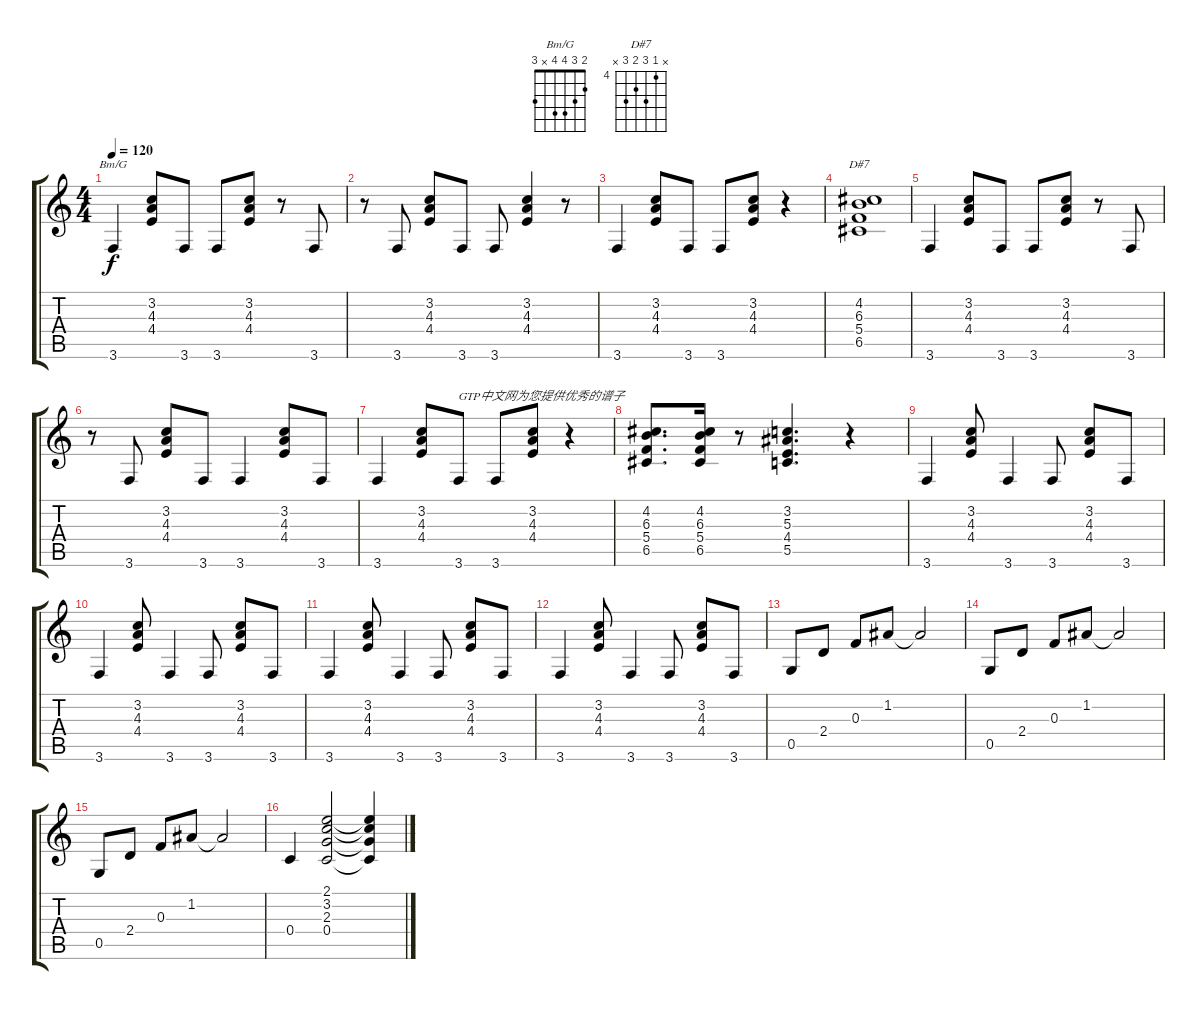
\track "" {instrument acousticguitarnylon}
\staff {score tabs}
\tuning (D4 A3 F3 C3 G2 D2) {hide}
\chord ("Bm/G" 2 3 4 4 x 3)
\chord ("D#7" x 4 6 5 6 x) {firstfret 4}
\ts (4 4)
\tempo 120
\clef g2
\ks c
3.6.4{ch "Bm/G" dy f instrument acousticguitarnylon} (3.2 4.3 4.4).8 3.6.8 3.6.8 (3.2 4.3 4.4).8 r.8 3.6.8 |
r.8 3.6.8 (3.2 4.3 4.4).8 3.6.8 3.6.8 (3.2 4.3 4.4).4 r.8 |
3.6.4 (3.2 4.3 4.4).8 3.6.8 3.6.8 (3.2 4.3 4.4).8 r.4 |
(4.2 6.3 5.4 6.5).1{ch "D#7"} |
3.6.4 (3.2 4.3 4.4).8 3.6.8 3.6.8 (3.2 4.3 4.4).8 r.8 3.6.8 |
r.8 3.6.8 (3.2 4.3 4.4).8 3.6.8 3.6.4 (3.2 4.3 4.4).8 3.6.8 |
3.6.4 (3.2 4.3 4.4).8 3.6.8{txt "GTP中文网为您提供优秀的谱子"} 3.6.8 (3.2 4.3 4.4).8 r.4 |
(4.2 6.3 5.4 6.5).8{d} (4.2 6.3 5.4 6.5).16 r.8 (3.2 5.3 4.4 5.5).4{d} r.4 |
3.6.4 (3.2 4.3 4.4).8 3.6.4 3.6.8 (3.2 4.3 4.4).8 3.6.8 |
3.6.4 (3.2 4.3 4.4).8 3.6.4 3.6.8 (3.2 4.3 4.4).8 3.6.8 |
3.6.4 (3.2 4.3 4.4).8 3.6.4 3.6.8 (3.2 4.3 4.4).8 3.6.8 |
3.6.4 (3.2 4.3 4.4).8 3.6.4 3.6.8 (3.2 4.3 4.4).8 3.6.8 |
0.5.8 2.4.8 0.3.8 1.2.8 1.2{t}.2 |
0.5.8 2.4.8 0.3.8 1.2.8 1.2{t}.2 |
0.5.8 2.4.8 0.3.8 1.2.8 1.2{t}.2 |
0.4.4 (2.1 3.2 2.3 0.4).2 (2.1{t} 3.2{t} 2.3{t} 0.4{t}).4
